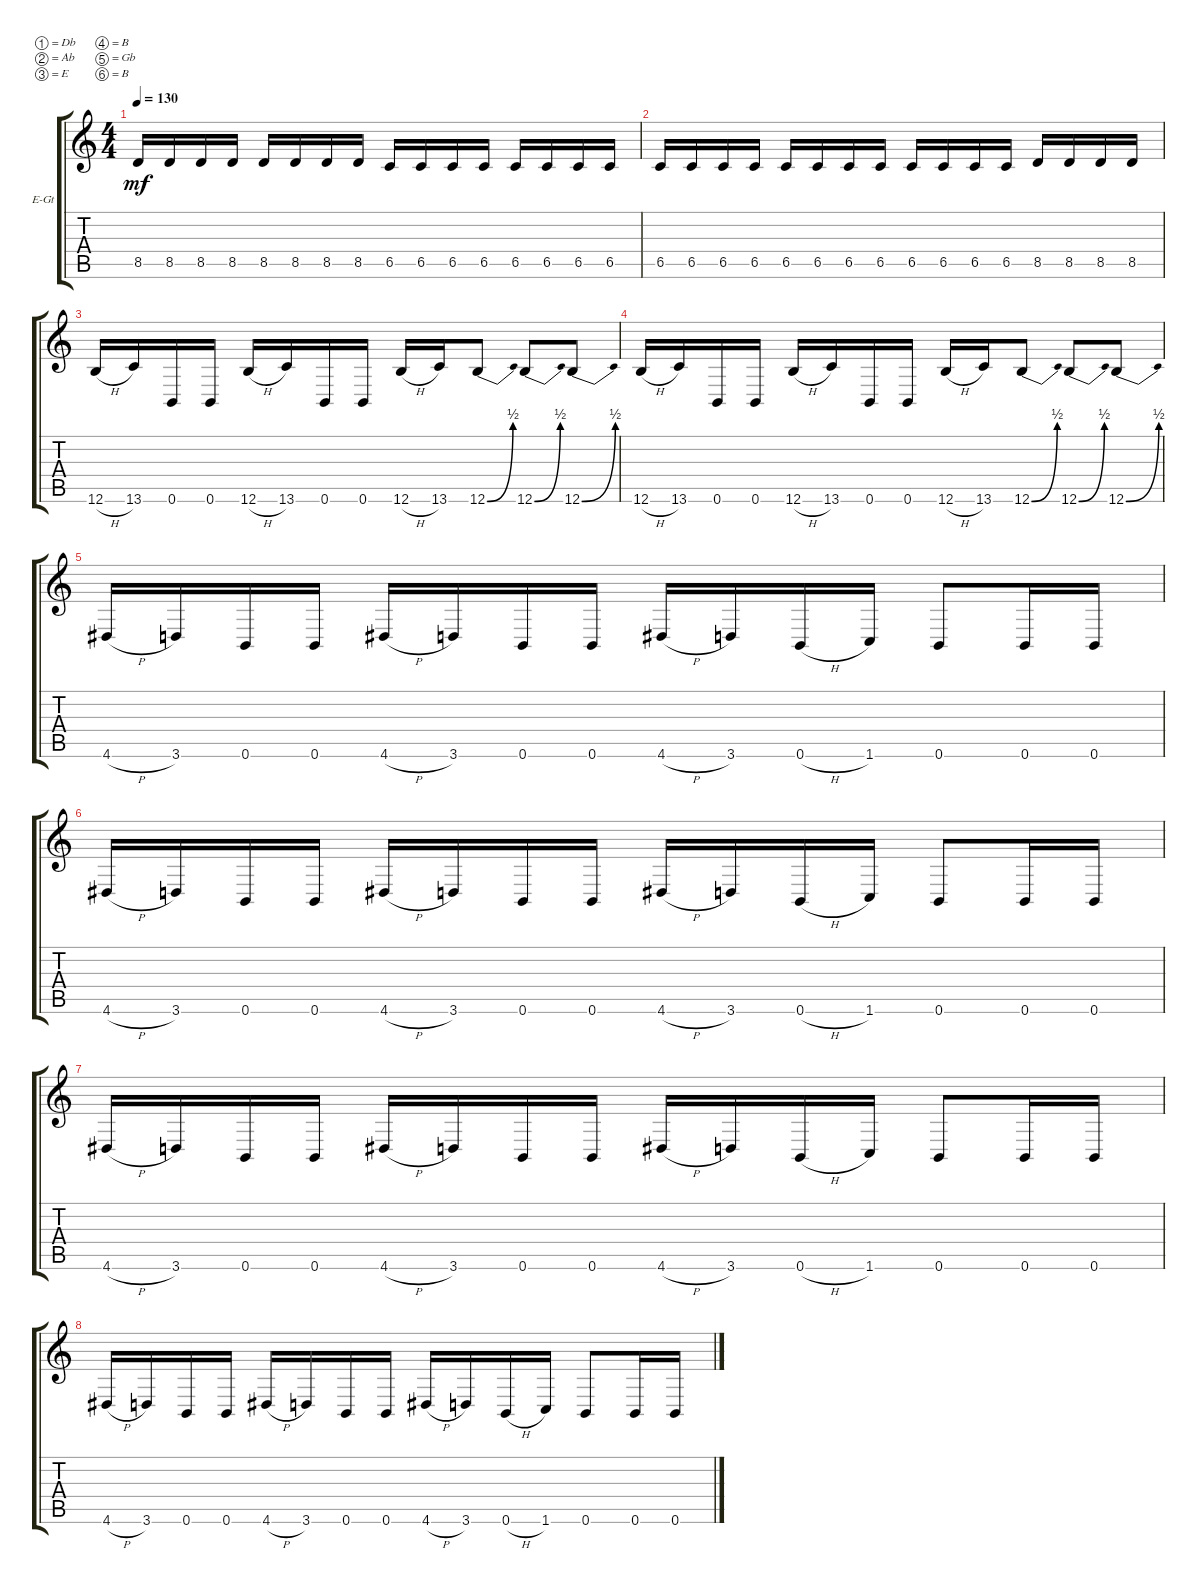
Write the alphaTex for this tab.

\defaultSystemsLayout 4
\bracketExtendMode groupsimilarinstruments
\firstSystemTrackNameOrientation horizontal
\otherSystemsTrackNameOrientation horizontal
\track ("Electric Guitar" "E-Gt") {instrument distortionguitar}
\staff {score tabs}
\tuning (Db4 Ab3 E3 B2 Gb2 B1)
\ts (4 4)
\tempo 130
\clef g2
\ks c
8.5.16{dy mf} 8.5.16 8.5.16 8.5.16 8.5.16 8.5.16 8.5.16 8.5.16 6.5.16 6.5.16 6.5.16 6.5.16 6.5.16 6.5.16 6.5.16 6.5.16 |
6.5.16 6.5.16 6.5.16 6.5.16 6.5.16 6.5.16 6.5.16 6.5.16 6.5.16 6.5.16 6.5.16 6.5.16 8.5.16 8.5.16 8.5.16 8.5.16 |
12.6{h}.16 13.6.16 0.6.16 0.6.16 12.6{h}.16 13.6.16 0.6.16 0.6.16 12.6{h}.16 13.6.16 12.6{be (bend 0 0 12.6 2)}.8 12.6{be (bend 0 0 13.2 2)}.8 12.6{be (bend 0 0 14.399999999999999 2)}.8 |
12.6{h}.16 13.6.16 0.6.16 0.6.16 12.6{h}.16 13.6.16 0.6.16 0.6.16 12.6{h}.16 13.6.16 12.6{be (bend 0 0 12.6 2)}.8 12.6{be (bend 0 0 13.2 2)}.8 12.6{be (bend 0 0 14.399999999999999 2)}.8 |
4.6{h}.16 3.6.16 0.6.16 0.6.16 4.6{h}.16 3.6.16 0.6.16 0.6.16 4.6{h}.16 3.6.16 0.6{h}.16 1.6.16 0.6.8 0.6.16 0.6.16 |
4.6{h}.16 3.6.16 0.6.16 0.6.16 4.6{h}.16 3.6.16 0.6.16 0.6.16 4.6{h}.16 3.6.16 0.6{h}.16 1.6.16 0.6.8 0.6.16 0.6.16 |
4.6{h}.16 3.6.16 0.6.16 0.6.16 4.6{h}.16 3.6.16 0.6.16 0.6.16 4.6{h}.16 3.6.16 0.6{h}.16 1.6.16 0.6.8 0.6.16 0.6.16 |
4.6{h}.16 3.6.16 0.6.16 0.6.16 4.6{h}.16 3.6.16 0.6.16 0.6.16 4.6{h}.16 3.6.16 0.6{h}.16 1.6.16 0.6.8 0.6.16 0.6.16
